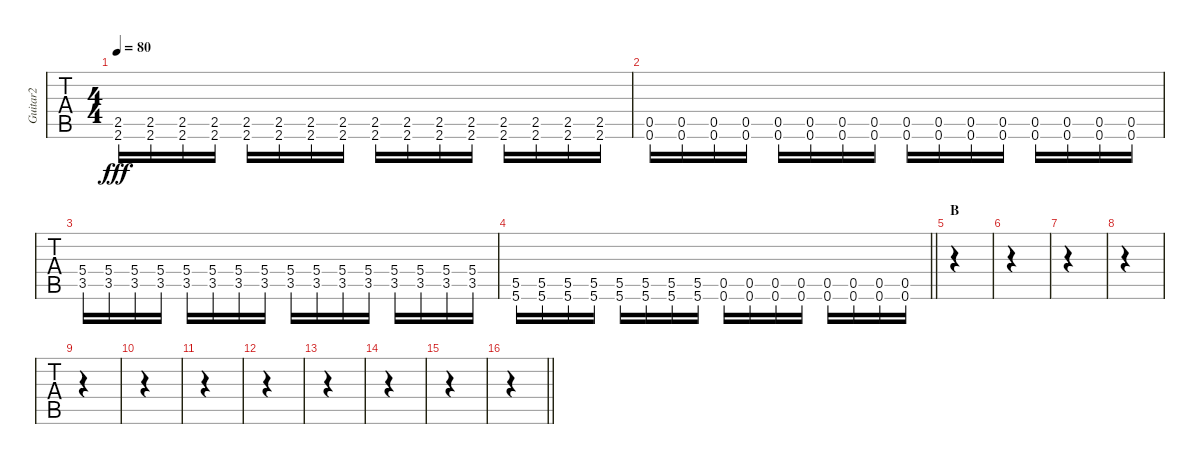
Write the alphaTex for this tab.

\track ("Guitar2" "Guitar2") {instrument distortionguitar}
\staff {tabs}
\tuning (E4 B3 G3 D3 A2 D2) {hide}
\ts (4 4)
\tempo 80
\clef g2
\ks c
(2.5 2.6).16{dy fff} (2.5 2.6).16 (2.5 2.6).16 (2.5 2.6).16 (2.5 2.6).16 (2.5 2.6).16 (2.5 2.6).16 (2.5 2.6).16 (2.5 2.6).16 (2.5 2.6).16 (2.5 2.6).16 (2.5 2.6).16 (2.5 2.6).16 (2.5 2.6).16 (2.5 2.6).16 (2.5 2.6).16 |
(0.5 0.6).16 (0.5 0.6).16 (0.5 0.6).16 (0.5 0.6).16 (0.5 0.6).16 (0.5 0.6).16 (0.5 0.6).16 (0.5 0.6).16 (0.5 0.6).16 (0.5 0.6).16 (0.5 0.6).16 (0.5 0.6).16 (0.5 0.6).16 (0.5 0.6).16 (0.5 0.6).16 (0.5 0.6).16 |
(5.4 3.5).16 (5.4 3.5).16 (5.4 3.5).16 (5.4 3.5).16 (5.4 3.5).16 (5.4 3.5).16 (5.4 3.5).16 (5.4 3.5).16 (5.4 3.5).16 (5.4 3.5).16 (5.4 3.5).16 (5.4 3.5).16 (5.4 3.5).16 (5.4 3.5).16 (5.4 3.5).16 (5.4 3.5).16 |
\barLineRight lightlight
(5.5 5.6).16 (5.5 5.6).16 (5.5 5.6).16 (5.5 5.6).16 (5.5 5.6).16 (5.5 5.6).16 (5.5 5.6).16 (5.5 5.6).16 (0.5 0.6).16 (0.5 0.6).16 (0.5 0.6).16 (0.5 0.6).16 (0.5 0.6).16 (0.5 0.6).16 (0.5 0.6).16 (0.5 0.6).16 |
\section ("" "B")
|
|
|
|
|
|
|
|
|
|
|
\barLineRight lightlight
